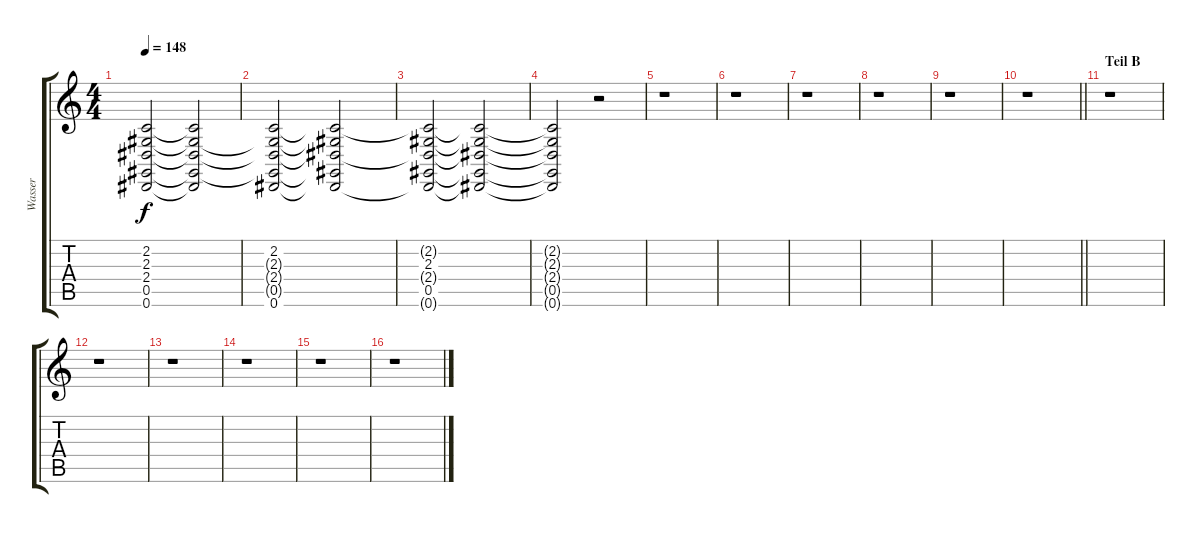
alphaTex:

\track ("Wasser" "Wasser") {instrument seashore}
\staff {score tabs}
\tuning (Eb4 Bb3 Gb3 Db3 Ab2 Eb2) {hide}
\ts (4 4)
\tempo 148
\clef g2
\ks c
(2.2{t} 2.3 2.4{t} 0.5 0.6{t}).2{dy f} (2.2{t} 2.3{t} 2.4{t} 0.5{t} 0.6{t}).2 |
(2.2 2.3{t} 2.4{t} 0.5{t} 0.6).2 (2.2{t} 2.3{t} 2.4{t} 0.5{t} 0.6{t}).2 |
(2.2{t} 2.3 2.4{t} 0.5 0.6{t}).2 (2.2{t} 2.3{t} 2.4{t} 0.5{t} 0.6{t}).2 |
(2.2{t} 2.3{t} 2.4{t} 0.5{t} 0.6{t}).2 r.2 |
r.1 |
r.1 |
r.1 |
r.1 |
r.1 |
\barLineRight lightlight
r.1 |
\section ("" "Teil B")
r.1 |
r.1 |
r.1 |
r.1 |
r.1 |
r.1
